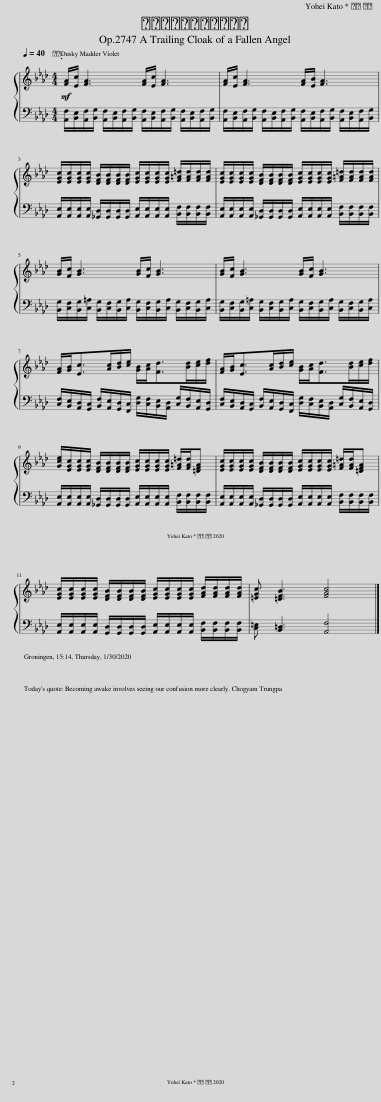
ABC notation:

X:1
%%score { 1 | 2 }
L:1/8
Q:1/4=40
M:4/4
I:linebreak $
K:Ab
V:1 treble
V:2 bass
V:1
!mf! [FA]/[Ec]/ [FA]3 [FA]/[Ec]/ [FA]3 | [FA]/[Ec]/ [FA]3 [FA]/[EB]/ [FA]3 |$ [EGc]/[EGc]/[EGc]/[EGc]/ [DFB]/[DFB]/[DFB]/[DFB]/ [EGc]/[EGc]/[EGc]/[EGc]/ [F=A=d]/[FAd]/[FAd]/[FAd]/ | [EGc]/[EGc]/[EGc]/[EGc]/ [DFB]/[DFB]/[DFB]/[DFB]/ [EGc]/[EGc]/[EGc]/[EGc]/ [F=A=d]/[FAd]/[FAd]/[FAd]/ |$ [GB]/[Fc]/ [GB]3 [GB]/[Fc]/ [GB]3 | %5
 [GB]/[Fc]/ [GB]3 [GB]/[Fc]/ [GB]3 |$ [FA]/[GB]<[Ec][Ac]/[Bd]/[ce]/ [GB]/[Ac]<[Fd][Bd]/[ce]/[df]/ | [FA]/[GB]<[Ec][Ac]/[Bd]/[ce]/ [GB]/[Ac]<[Fd][Bd]/[ce]/[df]/ |$ [Gce]/[EGc]/[EGc]/[EGc]/ [DFB]/[DFB]/[DFB]/[DFB]/ [EGc]/[EGc]/[EGc]/[EGc]/ [F=A=d]/[FAd]/[=DFA] | [EGc]/[EGc]/[EGc]/[EGc]/ [DFB]/[DFB]/[DFB]/[DFB]/ [EGc]/[EGc]/[EGc]/[EGc]/ [F=A=d]/[FAd]/[=DFA] |$ %10
 [EGc]/[EGc]/[EGc]/[EGc]/ [DFB]/[DFB]/[DFB]/[DFB]/ [EGc]/[EGc]/[EGc]/[EGc]/ [FAd]/[FAd]/[FAd]/[FAd]/ | [=EGc] [=DFB]3 [FAc]4 |] %12
V:2
 [A,,F,]/[B,,E,]/[A,,F,]/[B,,G,]/ [A,,F,]/[B,,E,]/[A,,F,]/[B,,G,]/ [A,,F,]/[B,,E,]/[A,,F,]/[B,,G,]/ [A,,F,]/[B,,E,]/[A,,F,]/[B,,G,]/ | [A,,F,]/[B,,E,]/[A,,F,]/[B,,G,]/ [A,,F,]/[B,,E,]/[A,,F,]/[B,,G,]/ [A,,F,]/[B,,E,]/[A,,F,]/[B,,G,]/ [A,,F,]/[B,,E,]/[A,,F,]/[B,,G,]/ |$ [A,,E,]/[A,,E,]/[A,,E,]/[A,,E,]/ [_G,,D,]/[G,,D,]/[G,,D,]/[G,,D,]/ [A,,E,]/[A,,E,]/[A,,E,]/[A,,E,]/ [B,,F,]/[B,,F,]/[B,,F,]/[B,,F,]/ | [A,,E,]/[A,,E,]/[A,,E,]/[A,,E,]/ [_G,,D,]/[G,,D,]/[G,,D,]/[G,,D,]/ [A,,E,]/[A,,E,]/[A,,E,]/[A,,E,]/ [B,,F,]/[B,,F,]/[B,,F,]/[B,,F,]/ |$ [B,,G,]/[C,F,]/[B,,G,]/[C,=A,]/ [B,,G,]/[C,F,]/[B,,G,]/[C,A,]/ [B,,G,]/[C,F,]/[B,,G,]/[C,A,]/ [B,,G,]/[C,F,]/[B,,G,]/[C,A,]/ | %5
 [B,,G,]/[C,F,]/[B,,G,]/[C,=A,]/ [B,,G,]/[C,F,]/[B,,G,]/[C,A,]/ [B,,G,]/[C,F,]/[B,,G,]/[C,A,]/ [B,,G,]/[C,F,]/[B,,G,]/[C,A,]/ |$ [C,F,]/[B,,E,]/[A,,D,]/[G,,C,]/ [B,,F,]/[A,,E,]/[G,,D,]/[F,,C,]/ [D,G,]/[C,F,]/[B,,E,]/[A,,D,]/ [C,G,]/[B,,F,]/[A,,E,]/[G,,D,]/ | [C,F,]/[B,,E,]/[A,,D,]/[G,,C,]/ [B,,F,]/[A,,E,]/[G,,D,]/[F,,C,]/ [D,G,]/[C,F,]/[B,,E,]/[A,,D,]/ [C,G,]/[B,,F,]/[A,,E,]/[G,,D,]/ |$ [A,,E,]/[A,,E,]/[A,,E,]/[A,,E,]/ [_G,,D,]/[G,,D,]/[G,,D,]/[G,,D,]/ [A,,E,]/[A,,E,]/[A,,E,]/[A,,E,]/ [B,,F,]/[B,,F,]/[B,,F,]/[B,,F,]/ | [A,,E,]/[A,,E,]/[A,,E,]/[A,,E,]/ [_G,,D,]/[G,,D,]/[G,,D,]/[G,,D,]/ [A,,E,]/[A,,E,]/[A,,E,]/[A,,E,]/ [B,,F,]/[B,,F,]/[B,,F,]/[B,,F,]/ |$ %10
 [A,,E,]/[A,,E,]/[A,,E,]/[A,,E,]/ [G,,D,]/[G,,D,]/[G,,D,]/[G,,D,]/ [A,,E,]/[A,,E,]/[A,,E,]/[A,,E,]/ [B,,F,]/[B,,F,]/[B,,F,]/[B,,F,]/ | [C,=E,] [B,,=D,]3 [A,,F,]4 |] %12
